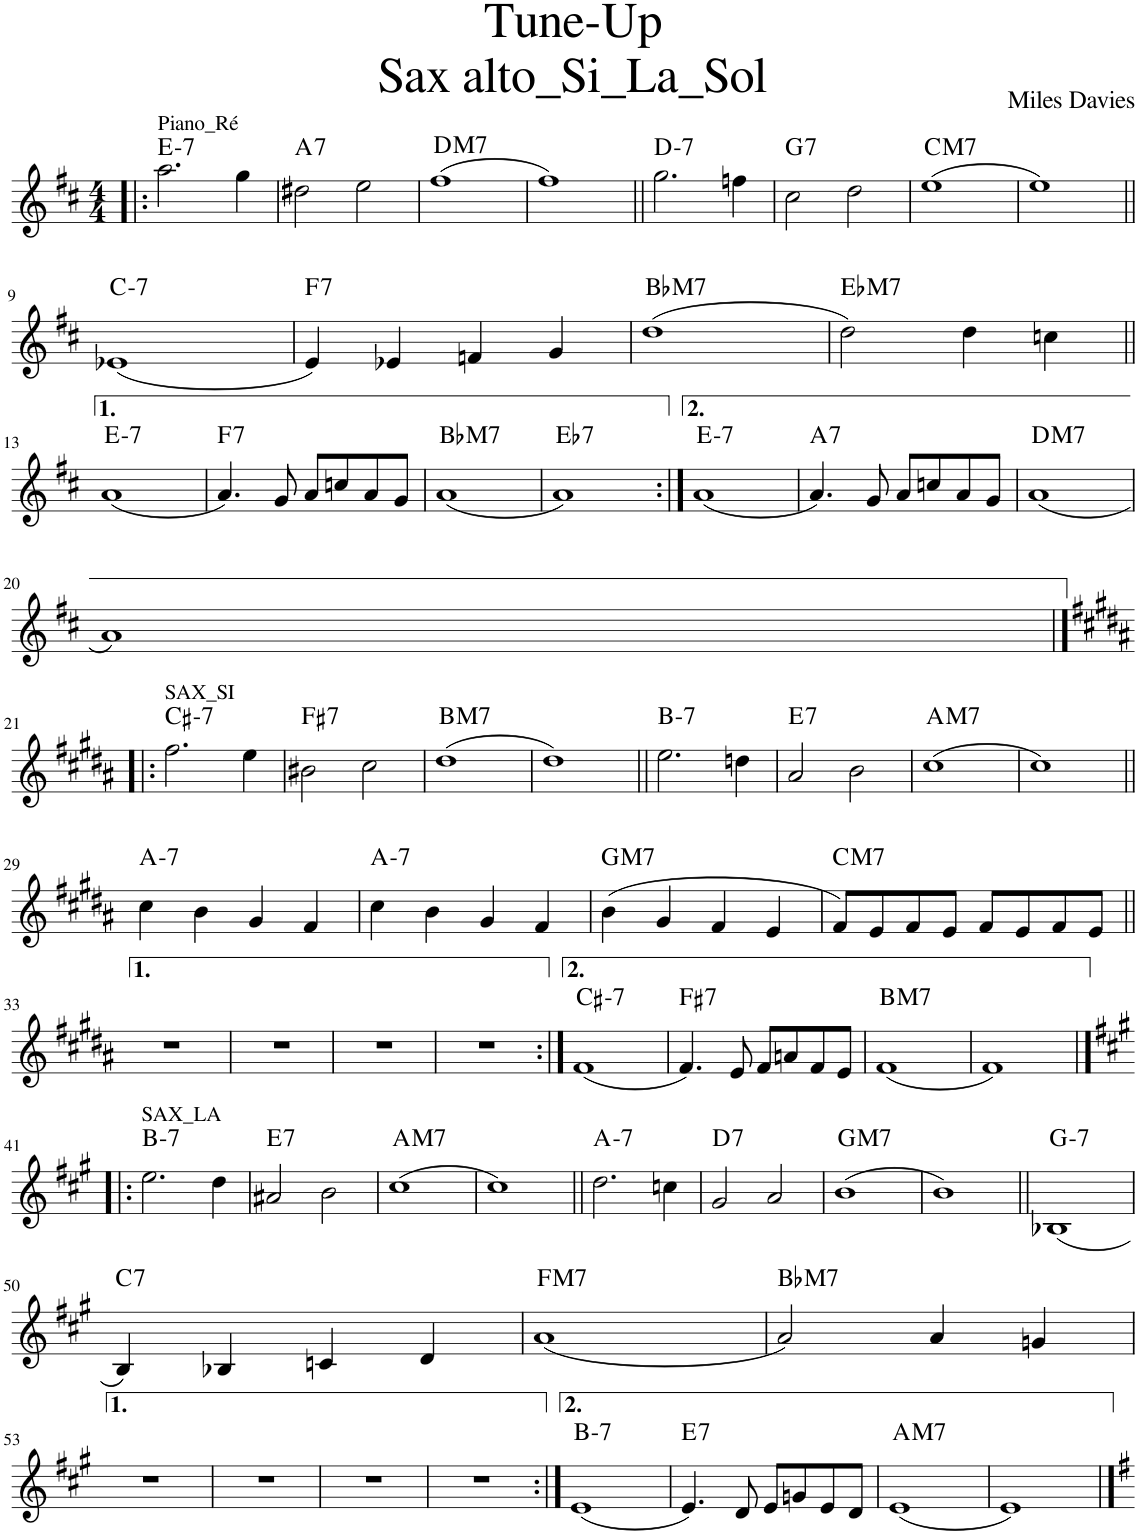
**kern	**harte
*part1	*part1
*staff1	*
*I"Piano	*
*I'Pno.	*
*clefG2	*
*k[f#c#]	*
*M4/4	*
=1!|:	=1!|:
!LO:TX:a:t=Piano_Ré	!LO:H:kt=7
2.aa\	E:min7
4gg\	.
=2	=2
!	!LO:H:kt=7
2dd#X\	A:7
2ee\	.
=3	=3
!	!LO:H:kt=M7
(1ff#	D:maj7
=4	=4
1ff#)	.
=5||	=5||
!	!LO:H:kt=7
2.gg\	D:min7
4ffn\	.
=6	=6
!	!LO:H:kt=7
2cc#\	G:7
2dd\	.
=7	=7
!	!LO:H:kt=M7
(1ee	C:maj7
=8	=8
1ee)	.
!!LO:LB:g=z
=9||	=9||
!	!LO:H:kt=7
(1e-X	C:min7
=10	=10
!	!LO:H:kt=7
4e/)	F:7
4e-X/	.
4fn/	.
4g/	.
=11	=11
!	!LO:H:kt=M7
(1dd	Bb:maj7
=12	=12
!	!LO:H:kt=M7
2dd\)	Eb:maj7
4dd\	.
4ccn\	.
!!LO:LB:g=z
=13||	=13||
!	!LO:H:kt=7
(1a	E:min7
=14	=14
!	!LO:H:kt=7
4.a/)	F:7
8g/	.
8a/L	.
8ccn/	.
8a/	.
8g/J	.
=15	=15
!	!LO:H:kt=M7
(1a	Bb:maj7
=16	=16
!	!LO:H:kt=7
1a)	Eb:7
=17:|!	=17:|!
!	!LO:H:kt=7
(1a	E:min7
=18	=18
!	!LO:H:kt=7
4.a/)	A:7
8g/	.
8a/L	.
8ccn/	.
8a/	.
8g/J	.
=19	=19
!	!LO:H:kt=M7
(1a	D:maj7
!!LO:LB:g=z
=20	=20
1a)	.
!!LO:LB:g=z
=21|!:	=21|!:
*k[f#c#g#d#a#]	*
!LO:TX:a:t=SAX_SI	!LO:H:kt=7
2.ff#\	C#:min7
4ee\	.
=22	=22
!	!LO:H:kt=7
2b#X\	F#:7
2cc#\	.
=23	=23
!	!LO:H:kt=M7
(1dd#	B:maj7
=24	=24
1dd#)	.
=25||	=25||
!	!LO:H:kt=7
2.ee\	B:min7
4ddn\	.
=26	=26
!	!LO:H:kt=7
2a#/	E:7
2b\	.
=27	=27
!	!LO:H:kt=M7
(1cc#	A:maj7
=28	=28
1cc#)	.
!!LO:LB:g=z
=29||	=29||
!	!LO:H:kt=7
4cc#\	A:min7
4b\	.
4g#/	.
4f#/	.
=30	=30
!	!LO:H:kt=7
4cc#\	A:min7
4b\	.
4g#/	.
4f#/	.
=31	=31
!	!LO:H:kt=M7
(4b\	G:maj7
4g#/	.
4f#/	.
4e/	.
=32	=32
!	!LO:H:kt=M7
8f#/L)	C:maj7
8e/	.
8f#/	.
8e/J	.
8f#/L	.
8e/	.
8f#/	.
8e/J	.
!!LO:LB:g=z
=33||	=33||
1r	.
=34	=34
1r	.
=35	=35
1r	.
=36	=36
1r	.
=37:|!	=37:|!
!	!LO:H:kt=7
(1f#	C#:min7
=38	=38
!	!LO:H:kt=7
4.f#/)	F#:7
8e/	.
8f#/L	.
8an/	.
8f#/	.
8e/J	.
=39	=39
!	!LO:H:kt=M7
(1f#	B:maj7
=40	=40
1f#)	.
!!LO:LB:g=z
=41|!:	=41|!:
*k[f#c#g#]	*
!LO:TX:a:t=SAX_LA	!LO:H:kt=7
2.ee\	B:min7
4dd\	.
=42	=42
!	!LO:H:kt=7
2a#X/	E:7
2b\	.
=43	=43
!	!LO:H:kt=M7
(1cc#	A:maj7
=44	=44
1cc#)	.
=45||	=45||
!	!LO:H:kt=7
2.dd\	A:min7
4ccn\	.
=46	=46
!	!LO:H:kt=7
2g#/	D:7
2a/	.
=47	=47
!	!LO:H:kt=M7
(1b	G:maj7
=48	=48
1b)	.
=49||	=49||
!	!LO:H:kt=7
(1B-X	G:min7
!!LO:LB:g=z
=50	=50
!	!LO:H:kt=7
4B/)	C:7
4B-X/	.
4cn/	.
4d/	.
=51	=51
!	!LO:H:kt=M7
(1a	F:maj7
=52	=52
!	!LO:H:kt=M7
2a/)	Bb:maj7
4a/	.
4gn/	.
!!LO:LB:g=z
=53	=53
1r	.
=54	=54
1r	.
=55	=55
1r	.
=56	=56
1r	.
=57:|!	=57:|!
!	!LO:H:kt=7
(1e	B:min7
=58	=58
!	!LO:H:kt=7
4.e/)	E:7
8d/	.
8e/L	.
8gn/	.
8e/	.
8d/J	.
=59	=59
!	!LO:H:kt=M7
(1e	A:maj7
=60	=60
1e)	.
==	==
*-	*-
